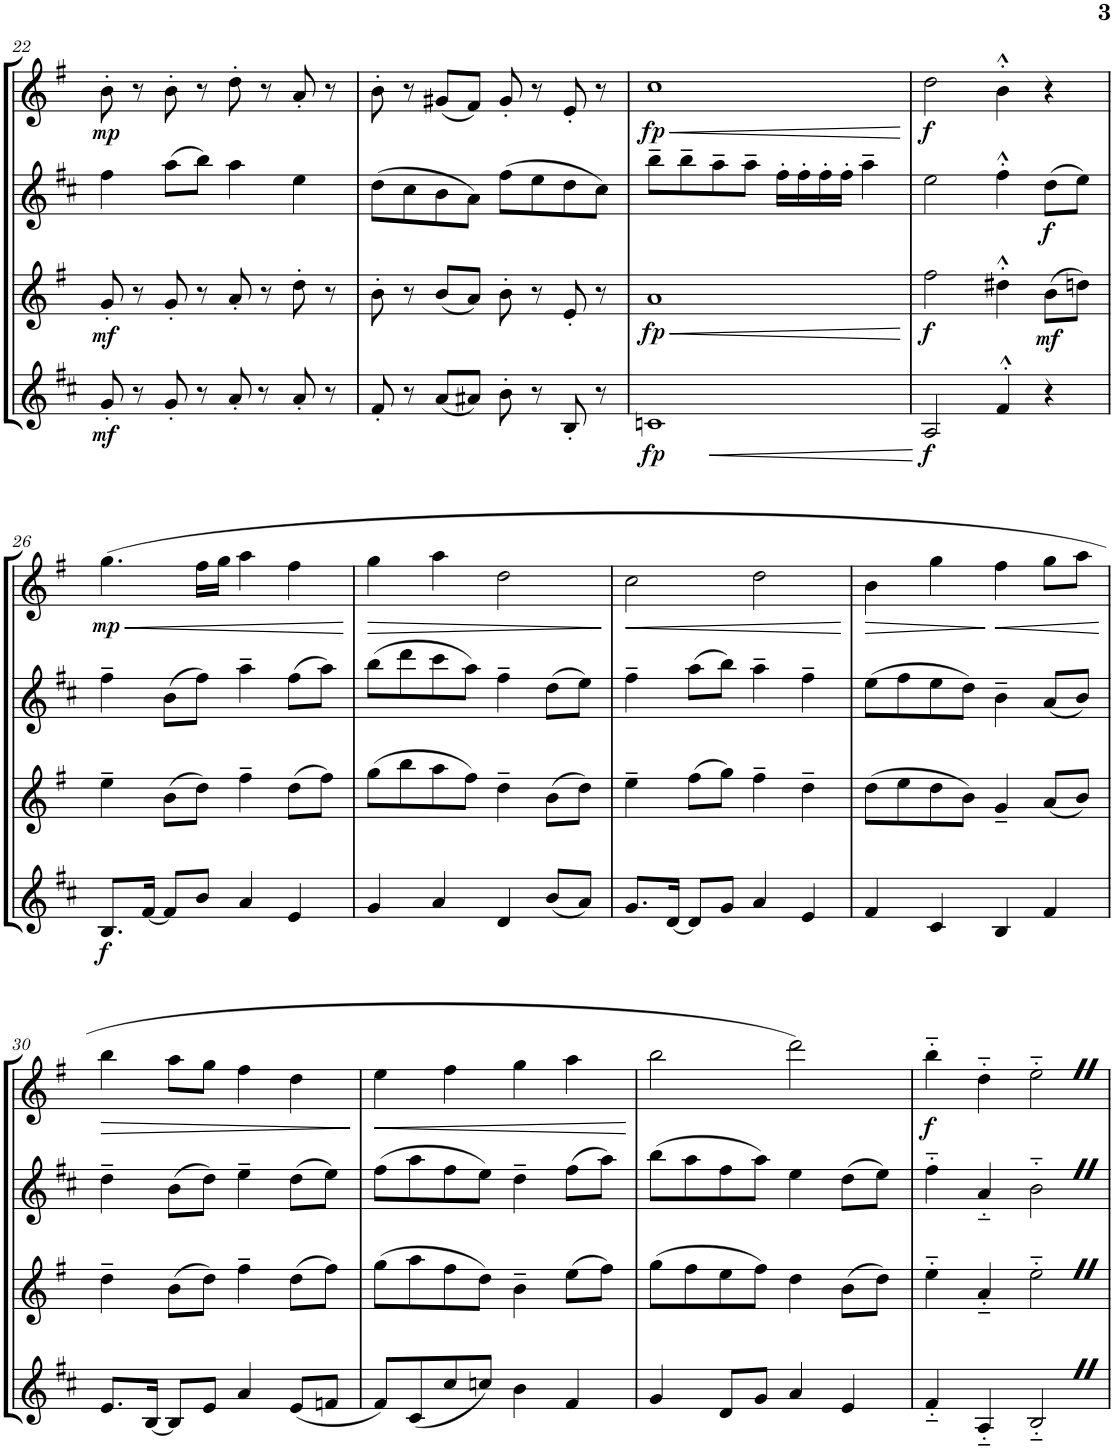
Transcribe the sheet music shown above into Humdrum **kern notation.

**kern	**dynam	**kern	**dynam	**kern	**dynam	**kern	**dynam
*part4	*part4	*part3	*part3	*part2	*part2	*part1	*part1
*staff4	*staff4	*staff3	*staff3	*staff2	*staff2	*staff1	*staff1
*I"Baritone Saxophone	*	*I"Tenor Saxophone	*	*I"Alto Saxophone	*	*I"Soprano Saxophone	*
*I'Bar Sax	*	*I'T Sax	*	*I'A Sax	*	*I'S Sax	*
!!LO:PB:g=z
*clefG2	*	*clefG2	*	*clefG2	*	*clefG2	*
*Trd12c21	*	*Trd8c14	*	*Trd5c9	*	*Trd1c2	*
*k[f#c#]	*	*k[f#]	*	*k[f#c#]	*	*k[f#]	*
*M4/4	*	*M4/4	*	*M4/4	*	*M4/4	*
=22	=22	=22	=22	=22	=22	=22	=22
!	!LO:DY:b	!	!LO:DY:b	!	!	!	!LO:DY:b
8g'/	mf	8g'/	mf	4ff#\	.	8b'\	mp
8r	.	8r	.	.	.	8r	.
8g'/	.	8g'/	.	(8aa\L	.	8b'\	.
8r	.	8r	.	8bb\J)	.	8r	.
8a'/	.	8a'/	.	4aa\	.	8dd'\	.
8r	.	8r	.	.	.	8r	.
8a'/	.	8dd'\	.	4ee\	.	8a'/	.
8r	.	8r	.	.	.	8r	.
=23	=23	=23	=23	=23	=23	=23	=23
8f#'/	.	8b'\	.	(8dd\L	.	8b'\	.
8r	.	8r	.	8cc#\	.	8r	.
(8a/L	.	(8b/L	.	8b\	.	(8g#X/L	.
8a#X/J)	.	8a/J)	.	8a\J)	.	8f#/J)	.
8b'\	.	8b'\	.	(8ff#\L	.	8g#'/	.
8r	.	8r	.	8ee\	.	8r	.
8B'/	.	8e'/	.	8dd\	.	8e'/	.
8r	.	8r	.	8cc#\J)	.	8r	.
=24	=24	=24	=24	=24	=24	=24	=24
!	!LO:HP:b	!	!LO:HP:b	!	!	!	!LO:HP:b
!	!LO:DY:n=1:b	!	!LO:DY:n=1:b	!	!	!	!LO:DY:n=1:b
1cn	< fp	1a	< fp	8bb~\L	.	1cc	< fp
.	.	.	.	8bb~\	.	.	.
.	.	.	.	8aa~\	.	.	.
.	.	.	.	8aa~\J	.	.	.
.	.	.	.	16ff#'\LL	.	.	.
.	.	.	.	16ff#'\	.	.	.
.	.	.	.	16ff#'\	.	.	.
.	.	.	.	16ff#'\JJ	.	.	.
.	.	.	.	4aa~\	.	.	.
.	[	.	[	.	.	.	[
=25	=25	=25	=25	=25	=25	=25	=25
!	!LO:DY:b	!	!LO:DY:b	!	!	!	!LO:DY:b
2A/	f	2ff#\	f	2ee\	.	2dd\	f
4f#^^'/	.	4dd#X^^'\	.	4ff#^^'\	.	4b^^'\	.
!	!	!	!LO:DY:b	!	!LO:DY:b	!	!
4r	.	(8b\L	mf	(8dd\L	f	4r	.
.	.	8ddn\J)	.	8ee\J)	.	.	.
!!LO:LB:g=z
=26	=26	=26	=26	=26	=26	=26	=26
!	!LO:DY:b	!	!	!	!	!	!LO:HP:b
!	!	!	!	!	!	!	!LO:DY:n=1:b
8.B/L	f	4ee~\	.	4ff#~\	.	(4.gg\	< mp
[16f#/Jk	.	.	.	.	.	.	.
8f#/L]	.	(8b\L	.	(8b\L	.	.	.
8b/J	.	8dd\J)	.	8ff#\J)	.	16ff#\LL	.
.	.	.	.	.	.	16gg\JJ	.
4a/	.	4ff#~\	.	4aa~\	.	4aa\	.
4e/	.	(8dd\L	.	(8ff#\L	.	4ff#\	.
.	.	8ff#\J)	.	8aa\J)	.	.	.
.	.	.	.	.	.	.	[
=27	=27	=27	=27	=27	=27	=27	=27
!	!	!	!	!	!	!	!LO:HP:b
4g/	.	(8gg\L	.	(8bb\L	.	4gg\	>
.	.	8bb\	.	8ddd\	.	.	.
4a/	.	8aa\	.	8ccc#\	.	4aa\	.
.	.	8ff#\J)	.	8aa\J)	.	.	.
4d/	.	4dd~\	.	4ff#~\	.	2dd\	.
(8b/L	.	(8b\L	.	(8dd\L	.	.	.
8a/J)	.	8dd\J)	.	8ee\J)	.	.	.
.	.	.	.	.	.	.	]
=28	=28	=28	=28	=28	=28	=28	=28
!	!	!	!	!	!	!	!LO:HP:b
8.g/L	.	4ee~\	.	4ff#~\	.	2cc\	<
[16d/Jk	.	.	.	.	.	.	.
8d/L]	.	(8ff#\L	.	(8aa\L	.	.	.
8g/J	.	8gg\J)	.	8bb\J)	.	.	.
4a/	.	4ff#~\	.	4aa~\	.	2dd\	.
4e/	.	4dd~\	.	4ff#~\	.	.	.
.	.	.	.	.	.	.	[
=29	=29	=29	=29	=29	=29	=29	=29
!	!	!	!	!	!	!	!LO:HP:b
4f#/	.	(8dd\L	.	(8ee\L	.	4b\	>
.	.	8ee\	.	8ff#\	.	.	.
4c#/	.	8dd\	.	8ee\	.	4gg\	.
.	.	8b\J)	.	8dd\J)	.	.	.
!	!	!	!	!	!	!	!LO:HP:n=1:b
4B/	.	4g~/	.	4b~\	.	4ff#\	] <
4f#/	.	(8a/L	.	(8a/L	.	8gg\L	.
.	.	8b/J)	.	8b/J)	.	8aa\J	.
.	.	.	.	.	.	.	[
!!LO:LB:g=z
=30	=30	=30	=30	=30	=30	=30	=30
!	!	!	!	!	!	!	!LO:HP:b
8.e/L	.	4dd~\	.	4dd~\	.	4bb\	>
[16B/Jk	.	.	.	.	.	.	.
8B/L]	.	(8b\L	.	(8b\L	.	8aa\L	.
8e/J	.	8dd\J)	.	8dd\J)	.	8gg\J	.
4a/	.	4ff#~\	.	4ee~\	.	4ff#\	.
(8e/L	.	(8dd\L	.	(8dd\L	.	4dd\	.
8fn/J	.	8ff#\J)	.	8ee\J)	.	.	.
.	.	.	.	.	.	.	]
=31	=31	=31	=31	=31	=31	=31	=31
!	!	!	!	!	!	!	!LO:HP:b
8f#/L)	.	(8gg\L	.	(8ff#\L	.	4ee\	<
(8c#/	.	8aa\	.	8aa\	.	.	.
8cc#/	.	8ff#\	.	8ff#\	.	4ff#\	.
8ccn/J)	.	8dd\J)	.	8ee\J)	.	.	.
4b\	.	4b~\	.	4dd~\	.	4gg\	.
4f#/	.	(8ee\L	.	(8ff#\L	.	4aa\	.
.	.	8ff#\J)	.	8aa\J)	.	.	.
.	.	.	.	.	.	.	[
=32	=32	=32	=32	=32	=32	=32	=32
4g/	.	(8gg\L	.	(8bb\L	.	2bb\	.
.	.	8ff#\	.	8aa\	.	.	.
8d/L	.	8ee\	.	8ff#\	.	.	.
8g/J	.	8ff#\J)	.	8aa\J)	.	.	.
4a/	.	4dd\	.	4ee\	.	2ddd\)	.
4e/	.	(8b\L	.	(8dd\L	.	.	.
.	.	8dd\J)	.	8ee\J)	.	.	.
=33	=33	=33	=33	=33	=33	=33	=33
!	!	!	!	!	!	!	!LO:DY:b
4f#'~/	.	4ee'~\	.	4ff#\	.	4bb'~\	f
4A'~/	.	4a'~/	.	4a/	.	4dd'~\	.
2B'~Z/	.	2ee'~Z\	.	2bZ\	.	2ee'~Z\	.
=	=	=	=	=	=	=	=
*-	*-	*-	*-	*-	*-	*-	*-
